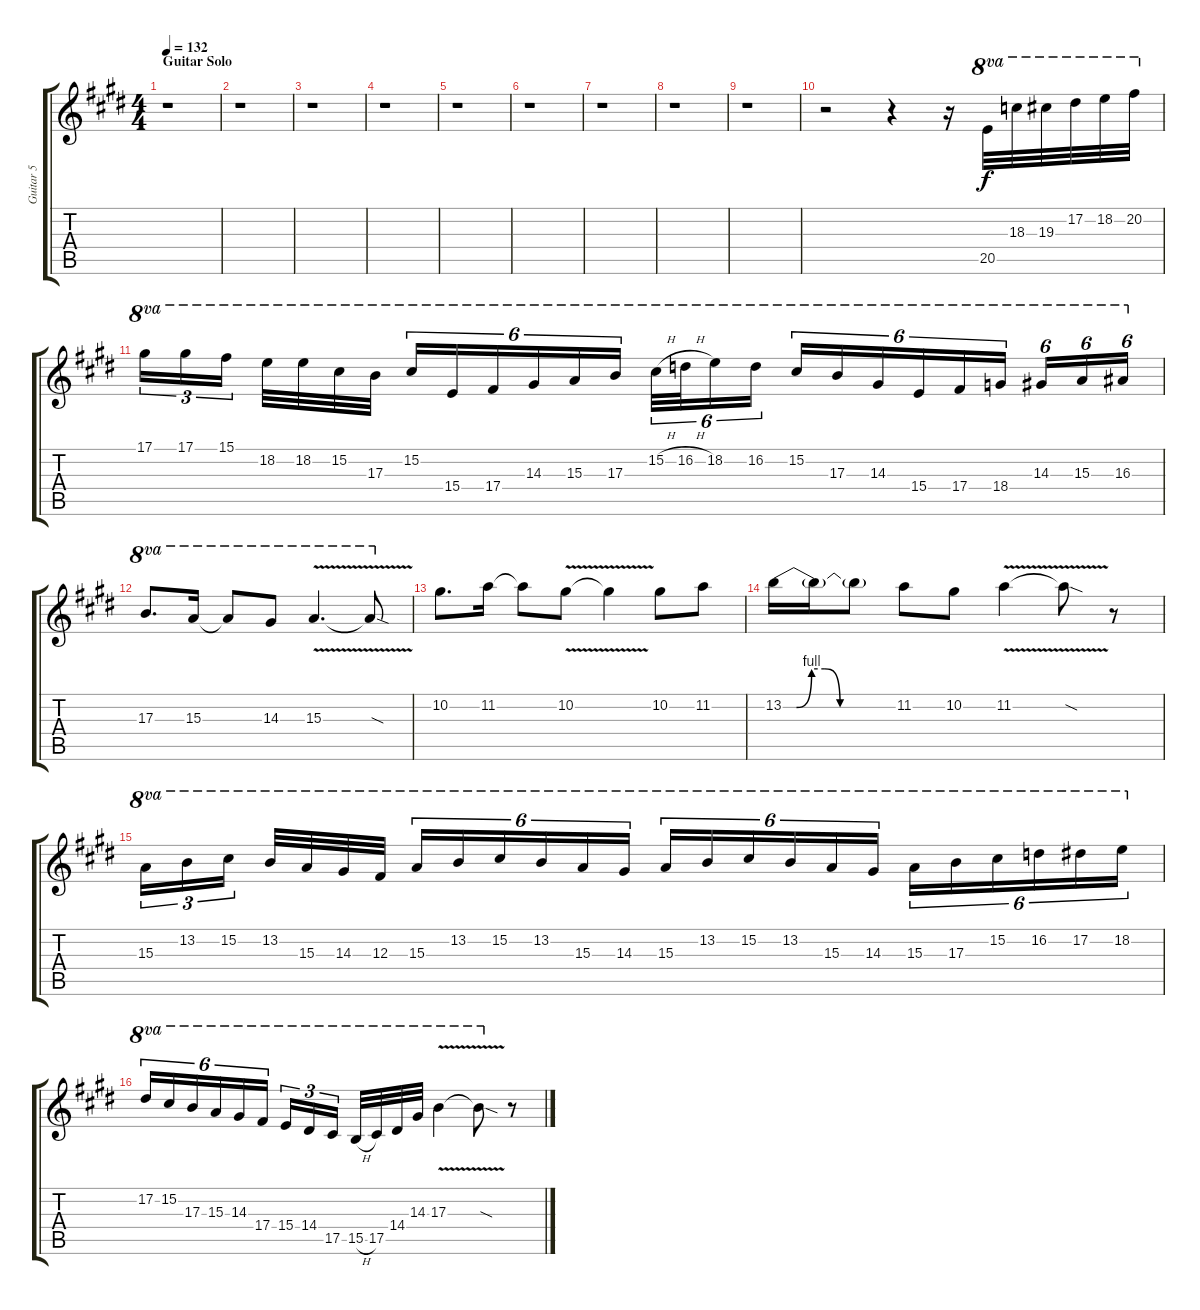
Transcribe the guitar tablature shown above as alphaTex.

\track ("Guitar 5" "Guitar 5") {instrument distortionguitar}
\staff {score tabs}
\tuning (Eb4 Bb3 Gb3 Db3 Ab2 Db2) {hide}
\ts (4 4)
\section ("" "Guitar Solo")
\tempo 132
\clef g2
\ks c#minor
r.1{dy f} |
r.1 |
r.1 |
r.1 |
r.1 |
r.1 |
r.1 |
r.1 |
r.1 |
r.2 r.4 r.16 20.5.32{ot 8va} 18.3.32{ot 8va} 19.3.32{ot 8va} 17.2.32{ot 8va} 18.2.32{ot 8va} 20.2.32{ot 8va} |
17.1.16{tu (3 2) ot 8va} 17.1.16{tu (3 2) ot 8va} 15.1.16{tu (3 2) ot 8va beam splitsecondary} 18.2.32{ot 8va} 18.2.32{ot 8va} 15.2.32{ot 8va} 17.3.32{ot 8va} 15.2.16{tu (6 4) ot 8va} 15.4.16{tu (6 4) ot 8va} 17.4.16{tu (6 4) ot 8va} 14.3.16{tu (6 4) ot 8va} 15.3.16{tu (6 4) ot 8va} 17.3.16{tu (6 4) ot 8va} 15.2{h}.32{tu (6 4) ot 8va} 16.2{h}.32{tu (6 4) ot 8va} 18.2.16{tu (6 4) ot 8va} 16.2.16{tu (6 4) ot 8va} 15.2.16{tu (6 4) ot 8va} 17.3.16{tu (6 4) ot 8va} 14.3.16{tu (6 4) ot 8va} 15.4.16{tu (6 4) ot 8va} 17.4.16{tu (6 4) ot 8va} 18.4.16{tu (6 4) ot 8va} 14.3.16{tu (6 4) ot 8va} 15.3.16{tu (6 4) ot 8va} 16.3.16{tu (6 4) ot 8va} |
17.3.8{d ot 8va} 15.3.16{ot 8va} 15.3{t}.8{ot 8va} 14.3.8{ot 8va} 15.3{v}.4{d ot 8va} 15.3{sod t}.8{ot 8va} |
10.2.8{d} 11.2.16 11.2{t}.8 10.2{v}.8 10.2{t}.4 10.2.8 11.2.8 |
13.2{be (custom 0 0 7 0 15 4 22 4 30 0 60 0)}.16 13.2{t}.16 13.2{t}.8 11.2.8 10.2.8 11.2{v}.4 11.2{sod t}.8 r.8 |
15.3.16{tu (3 2) ot 8va} 13.2.16{tu (3 2) ot 8va} 15.2.16{tu (3 2) ot 8va beam splitsecondary} 13.2.32{ot 8va} 15.3.32{ot 8va} 14.3.32{ot 8va} 12.3.32{ot 8va} 15.3.16{tu (6 4) ot 8va} 13.2.16{tu (6 4) ot 8va} 15.2.16{tu (6 4) ot 8va} 13.2.16{tu (6 4) ot 8va} 15.3.16{tu (6 4) ot 8va} 14.3.16{tu (6 4) ot 8va} 15.3.16{tu (6 4) ot 8va} 13.2.16{tu (6 4) ot 8va} 15.2.16{tu (6 4) ot 8va} 13.2.16{tu (6 4) ot 8va} 15.3.16{tu (6 4) ot 8va} 14.3.16{tu (6 4) ot 8va} 15.3.16{tu (6 4) ot 8va} 17.3.16{tu (6 4) ot 8va} 15.2.16{tu (6 4) ot 8va} 16.2.16{tu (6 4) ot 8va} 17.2.16{tu (6 4) ot 8va} 18.2.16{tu (6 4) ot 8va} |
17.2.16{tu (6 4) ot 8va} 15.2.16{tu (6 4) ot 8va} 17.3.16{tu (6 4) ot 8va} 15.3.16{tu (6 4) ot 8va} 14.3.16{tu (6 4) ot 8va} 17.4.16{tu (6 4) ot 8va} 15.4.16{tu (3 2) ot 8va} 14.4.16{tu (3 2) ot 8va} 17.5.16{tu (3 2) ot 8va beam splitsecondary} 15.5{h}.32{ot 8va} 17.5.32{ot 8va} 14.4.32{ot 8va} 14.3.32{ot 8va} 17.3{v}.4{ot 8va} 17.3{sod t}.8{ot 8va} r.8
